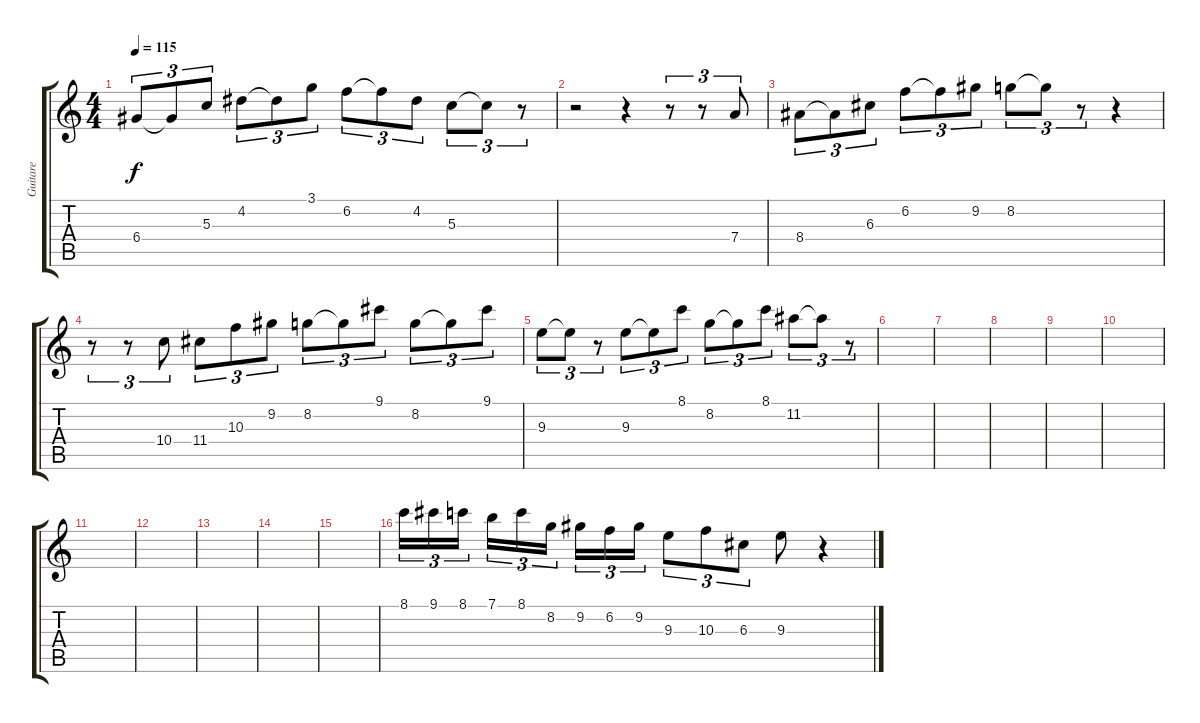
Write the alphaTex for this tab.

\track ("Guitare" "Guitare") {instrument acousticguitarsteel}
\staff {score tabs}
\tuning (E4 B3 G3 D3 A2 E2) {hide}
\ts (4 4)
\tempo 115
\clef g2
\ks c
6.4.8{tu (3 2) dy f} 6.4{t}.8{tu (3 2)} 5.3.8{tu (3 2)} 4.2.8{tu (3 2)} 4.2{t}.8{tu (3 2)} 3.1.8{tu (3 2)} 6.2.8{tu (3 2)} 6.2{t}.8{tu (3 2)} 4.2.8{tu (3 2)} 5.3.8{tu (3 2)} 5.3{t}.8{tu (3 2)} r.8{tu (3 2)} |
r.2 r.4 r.8{tu (3 2)} r.8{tu (3 2)} 7.4.8{tu (3 2)} |
8.4.8{tu (3 2)} 8.4{t}.8{tu (3 2)} 6.3.8{tu (3 2)} 6.2.8{tu (3 2)} 6.2{t}.8{tu (3 2)} 9.2.8{tu (3 2)} 8.2.8{tu (3 2)} 8.2{t}.8{tu (3 2)} r.8{tu (3 2)} r.4 |
r.8{tu (3 2)} r.8{tu (3 2)} 10.4.8{tu (3 2)} 11.4.8{tu (3 2)} 10.3.8{tu (3 2)} 9.2.8{tu (3 2)} 8.2.8{tu (3 2)} 8.2{t}.8{tu (3 2)} 9.1.8{tu (3 2)} 8.2.8{tu (3 2)} 8.2{t}.8{tu (3 2)} 9.1.8{tu (3 2)} |
9.3.8{tu (3 2)} 9.3{t}.8{tu (3 2)} r.8{tu (3 2)} 9.3.8{tu (3 2)} 9.3{t}.8{tu (3 2)} 8.1.8{tu (3 2)} 8.2.8{tu (3 2)} 8.2{t}.8{tu (3 2)} 8.1.8{tu (3 2)} 11.2.8{tu (3 2)} 11.2{t}.8{tu (3 2)} r.8{tu (3 2)} |
|
|
|
|
|
|
|
|
|
|
8.1.16{tu (3 2)} 9.1.16{tu (3 2)} 8.1.16{tu (3 2)} 7.1.16{tu (3 2)} 8.1.16{tu (3 2)} 8.2.16{tu (3 2)} 9.2.16{tu (3 2)} 6.2.16{tu (3 2)} 9.2.16{tu (3 2)} 9.3.8{tu (3 2)} 10.3.8{tu (3 2)} 6.3.8{tu (3 2)} 9.3.8 r.4
